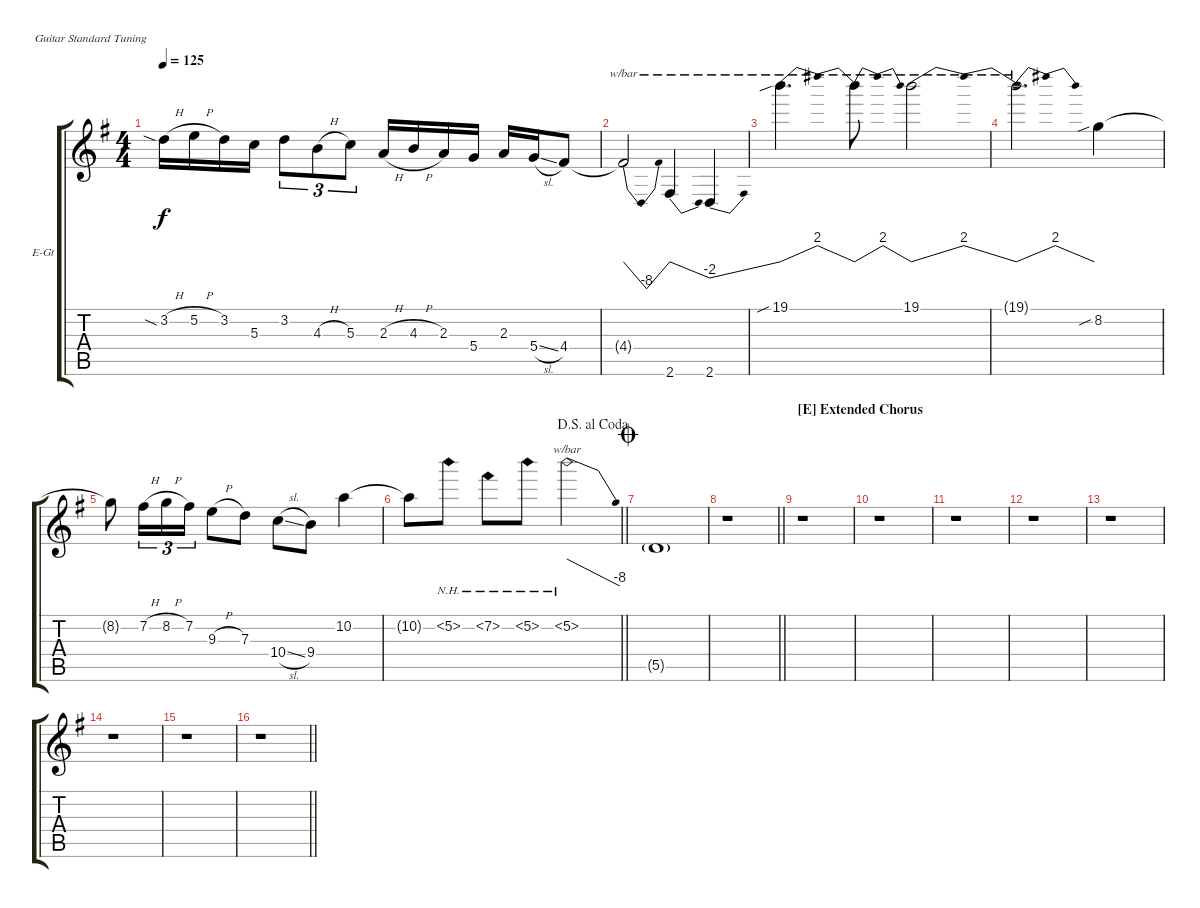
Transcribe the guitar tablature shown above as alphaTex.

\defaultSystemsLayout 4
\bracketExtendMode groupsimilarinstruments
\firstSystemTrackNameOrientation horizontal
\otherSystemsTrackNameOrientation horizontal
\track ("GF Overdub 2" "E-Gt") {instrument overdrivenguitar}
\staff {score tabs}
\tuning (E4 B3 G3 D3 A2 E2)
\ts (4 4)
\tempo 125
\clef g2
\ks g
3.2{sia h}.16{dy f} 5.2{h}.16 3.2.16 5.3.16 3.2.8{tu (3 2)} 4.3{h}.8{tu (3 2)} 5.3.8{tu (3 2)} 2.3{h}.16 4.3{h}.16 2.3.16 5.4.16 2.3.16 5.4{sl}.16 4.4.8 |
4.4{t}.2{tbe (dip default 0 0 10.2 -32 15 -32 30 0)} 2.6.4{tbe (dive default 0 0 31.799999999999997 -8)} 2.6.4{tbe (dive default 0 -8 59.4 0)} |
19.1{sib}.4{d tbe (dip default 0 0 0.6 8 31.799999999999997 8 59.4 0)} 19.1{t}.8{tbe (dip default 0 0 30 8 60 0)} 19.1.2{tbe (dip default 0 0 30 8 60 0)} |
19.1{t}.2{d tbe (dip default 0 0 30 8 60 0)} 8.2{sib}.4 |
8.2{t}.8 7.2{h}.16{tu (3 2)} 8.2{h}.16{tu (3 2)} 7.2.16{tu (3 2)} 9.3{h}.8 7.3.8 10.4{sl}.8 9.4.8 10.2.4 |
\jump dalsegnoalcoda
\barLineRight lightlight
10.2{t}.8 5.2{nh}.8 7.2{nh}.8 5.2{nh}.8 5.2{nh}.2{tbe (dive default 0 0 59.4 -32)} |
\jump coda
5.5{g}.1 |
\barLineRight lightlight
r.1 |
\section ("E" "Extended Chorus")
r.1 |
r.1 |
r.1 |
r.1 |
r.1 |
r.1 |
r.1 |
\barLineRight lightlight
r.1
